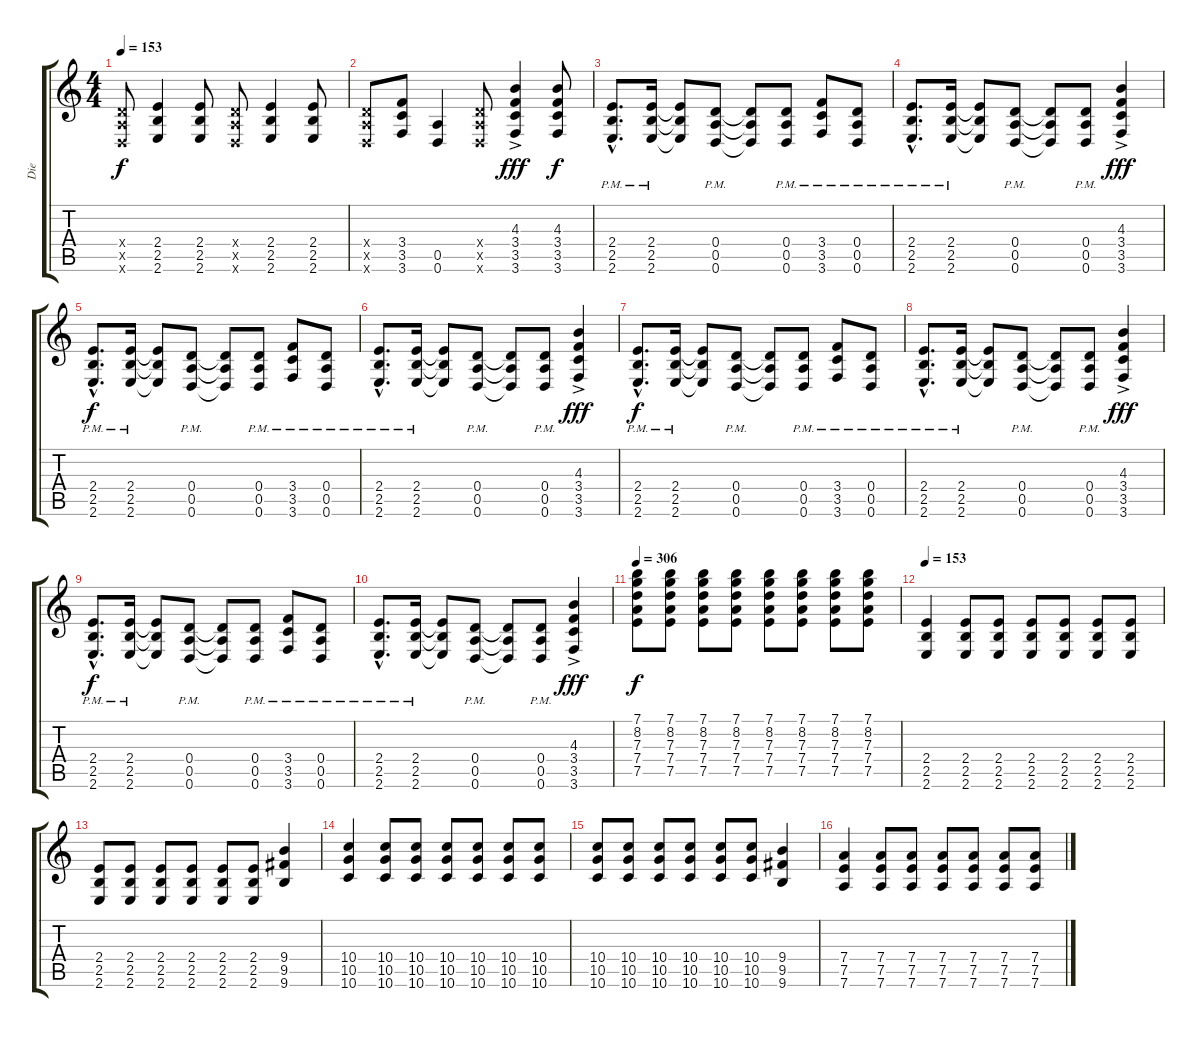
\track ("Die" "Die") {instrument distortionguitar}
\staff {score tabs}
\tuning (E4 B3 G3 D3 A2 D2) {hide}
\ts (4 4)
\tempo 153
\clef g2
\ks c
(0.4{x} 0.5{x} 0.6{x}).8{dy f} (2.4 2.5 2.6).4 (2.4 2.5 2.6).8 (0.4{x} 0.5{x} 0.6{x}).8 (2.4 2.5 2.6).4 (2.4 2.5 2.6).8 |
(0.4{x} 0.5{x} 0.6{x}).8 (3.4 3.5 3.6).8 (0.5 0.6).4 (0.4{x} 0.5{x} 0.6{x}).8 (4.3{ac} 3.4{ac} 3.5{ac} 3.6{ac}).4{dy fff} (4.3 3.4 3.5 3.6).8{dy f} |
(2.4{hac pm} 2.5{hac pm} 2.6{hac pm}).8{d} (2.4{pm} 2.5{pm} 2.6{pm}).16 (2.4{t} 2.5{t} 2.6{t}).8 (0.4{pm} 0.5{pm} 0.6{pm}).8 (0.4{t} 0.5{t} 0.6{t}).8 (0.4{pm} 0.5{pm} 0.6{pm}).8 (3.4{pm} 3.5{pm} 3.6{pm}).8 (0.4{pm} 0.5{pm} 0.6{pm}).8 |
(2.4{hac pm} 2.5{hac pm} 2.6{hac pm}).8{d} (2.4{pm} 2.5{pm} 2.6{pm}).16 (2.4{t} 2.5{t} 2.6{t}).8 (0.4{pm} 0.5{pm} 0.6{pm}).8 (0.4{t} 0.5{t} 0.6{t}).8 (0.4{pm} 0.5{pm} 0.6{pm}).8 (4.3{ac} 3.4{ac} 3.5{ac} 3.6{ac}).4{dy fff} |
(2.4{hac pm} 2.5{hac pm} 2.6{hac pm}).8{d dy f} (2.4{pm} 2.5{pm} 2.6{pm}).16 (2.4{t} 2.5{t} 2.6{t}).8 (0.4{pm} 0.5{pm} 0.6{pm}).8 (0.4{t} 0.5{t} 0.6{t}).8 (0.4{pm} 0.5{pm} 0.6{pm}).8 (3.4{pm} 3.5{pm} 3.6{pm}).8 (0.4{pm} 0.5{pm} 0.6{pm}).8 |
(2.4{hac pm} 2.5{hac pm} 2.6{hac pm}).8{d} (2.4{pm} 2.5{pm} 2.6{pm}).16 (2.4{t} 2.5{t} 2.6{t}).8 (0.4{pm} 0.5{pm} 0.6{pm}).8 (0.4{t} 0.5{t} 0.6{t}).8 (0.4{pm} 0.5{pm} 0.6{pm}).8 (4.3{ac} 3.4{ac} 3.5{ac} 3.6{ac}).4{dy fff} |
(2.4{hac pm} 2.5{hac pm} 2.6{hac pm}).8{d dy f} (2.4{pm} 2.5{pm} 2.6{pm}).16 (2.4{t} 2.5{t} 2.6{t}).8 (0.4{pm} 0.5{pm} 0.6{pm}).8 (0.4{t} 0.5{t} 0.6{t}).8 (0.4{pm} 0.5{pm} 0.6{pm}).8 (3.4{pm} 3.5{pm} 3.6{pm}).8 (0.4{pm} 0.5{pm} 0.6{pm}).8 |
(2.4{hac pm} 2.5{hac pm} 2.6{hac pm}).8{d} (2.4{pm} 2.5{pm} 2.6{pm}).16 (2.4{t} 2.5{t} 2.6{t}).8 (0.4{pm} 0.5{pm} 0.6{pm}).8 (0.4{t} 0.5{t} 0.6{t}).8 (0.4{pm} 0.5{pm} 0.6{pm}).8 (4.3{ac} 3.4{ac} 3.5{ac} 3.6{ac}).4{dy fff} |
(2.4{hac pm} 2.5{hac pm} 2.6{hac pm}).8{d dy f} (2.4{pm} 2.5{pm} 2.6{pm}).16 (2.4{t} 2.5{t} 2.6{t}).8 (0.4{pm} 0.5{pm} 0.6{pm}).8 (0.4{t} 0.5{t} 0.6{t}).8 (0.4{pm} 0.5{pm} 0.6{pm}).8 (3.4{pm} 3.5{pm} 3.6{pm}).8 (0.4{pm} 0.5{pm} 0.6{pm}).8 |
(2.4{hac pm} 2.5{hac pm} 2.6{hac pm}).8{d} (2.4{pm} 2.5{pm} 2.6{pm}).16 (2.4{t} 2.5{t} 2.6{t}).8 (0.4{pm} 0.5{pm} 0.6{pm}).8 (0.4{t} 0.5{t} 0.6{t}).8 (0.4{pm} 0.5{pm} 0.6{pm}).8 (4.3{ac} 3.4{ac} 3.5{ac} 3.6{ac}).4{dy fff} |
\tempo 306
(7.1 8.2 7.3 7.4 7.5).8{dy f instrument electricguitarclean} (7.1 8.2 7.3 7.4 7.5).8 (7.1 8.2 7.3 7.4 7.5).8 (7.1 8.2 7.3 7.4 7.5).8 (7.1 8.2 7.3 7.4 7.5).8 (7.1 8.2 7.3 7.4 7.5).8 (7.1 8.2 7.3 7.4 7.5).8 (7.1 8.2 7.3 7.4 7.5).8 |
\tempo 153
(2.4 2.5 2.6).4{instrument distortionguitar} (2.4 2.5 2.6).8 (2.4 2.5 2.6).8 (2.4 2.5 2.6).8 (2.4 2.5 2.6).8 (2.4 2.5 2.6).8 (2.4 2.5 2.6).8 |
(2.4 2.5 2.6).8 (2.4 2.5 2.6).8 (2.4 2.5 2.6).8 (2.4 2.5 2.6).8 (2.4 2.5 2.6).8 (2.4 2.5 2.6).8 (9.4 9.5 9.6).4 |
(10.4 10.5 10.6).4 (10.4 10.5 10.6).8 (10.4 10.5 10.6).8 (10.4 10.5 10.6).8 (10.4 10.5 10.6).8 (10.4 10.5 10.6).8 (10.4 10.5 10.6).8 |
(10.4 10.5 10.6).8 (10.4 10.5 10.6).8 (10.4 10.5 10.6).8 (10.4 10.5 10.6).8 (10.4 10.5 10.6).8 (10.4 10.5 10.6).8 (9.4 9.5 9.6).4 |
(7.4 7.5 7.6).4 (7.4 7.5 7.6).8 (7.4 7.5 7.6).8 (7.4 7.5 7.6).8 (7.4 7.5 7.6).8 (7.4 7.5 7.6).8 (7.4 7.5 7.6).8
